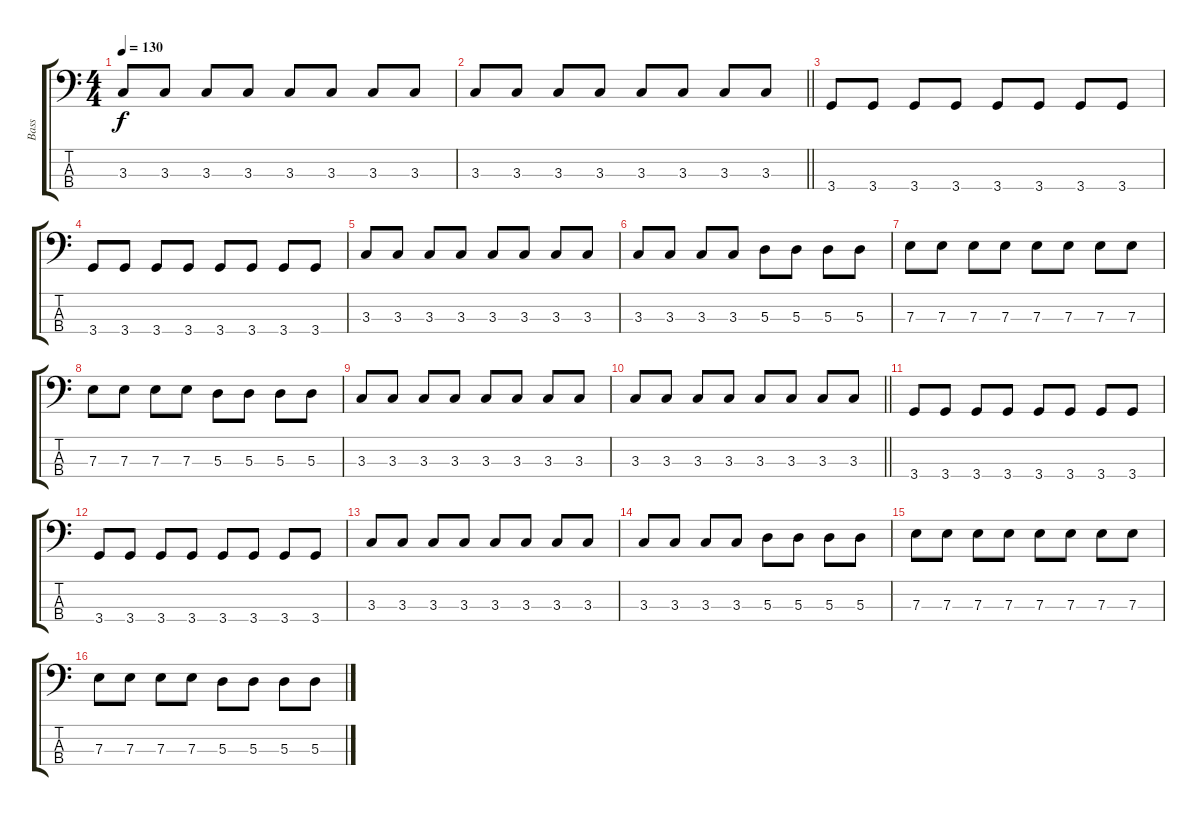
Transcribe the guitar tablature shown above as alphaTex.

\track ("Bass" "Bass") {instrument electricbassfinger}
\staff {score tabs}
\tuning (G2 D2 A1 E1) {hide}
\ts (4 4)
\tempo 130
\clef f4
\ks c
3.3.8{dy f} 3.3.8 3.3.8 3.3.8 3.3.8 3.3.8 3.3.8 3.3.8 |
\barLineRight lightlight
3.3.8 3.3.8 3.3.8 3.3.8 3.3.8 3.3.8 3.3.8 3.3.8 |
3.4.8 3.4.8 3.4.8 3.4.8 3.4.8 3.4.8 3.4.8 3.4.8 |
3.4.8 3.4.8 3.4.8 3.4.8 3.4.8 3.4.8 3.4.8 3.4.8 |
3.3.8 3.3.8 3.3.8 3.3.8 3.3.8 3.3.8 3.3.8 3.3.8 |
3.3.8 3.3.8 3.3.8 3.3.8 5.3.8 5.3.8 5.3.8 5.3.8 |
7.3.8 7.3.8 7.3.8 7.3.8 7.3.8 7.3.8 7.3.8 7.3.8 |
7.3.8 7.3.8 7.3.8 7.3.8 5.3.8 5.3.8 5.3.8 5.3.8 |
3.3.8 3.3.8 3.3.8 3.3.8 3.3.8 3.3.8 3.3.8 3.3.8 |
\barLineRight lightlight
3.3.8 3.3.8 3.3.8 3.3.8 3.3.8 3.3.8 3.3.8 3.3.8 |
3.4.8 3.4.8 3.4.8 3.4.8 3.4.8 3.4.8 3.4.8 3.4.8 |
3.4.8 3.4.8 3.4.8 3.4.8 3.4.8 3.4.8 3.4.8 3.4.8 |
3.3.8 3.3.8 3.3.8 3.3.8 3.3.8 3.3.8 3.3.8 3.3.8 |
3.3.8 3.3.8 3.3.8 3.3.8 5.3.8 5.3.8 5.3.8 5.3.8 |
7.3.8 7.3.8 7.3.8 7.3.8 7.3.8 7.3.8 7.3.8 7.3.8 |
7.3.8 7.3.8 7.3.8 7.3.8 5.3.8 5.3.8 5.3.8 5.3.8
